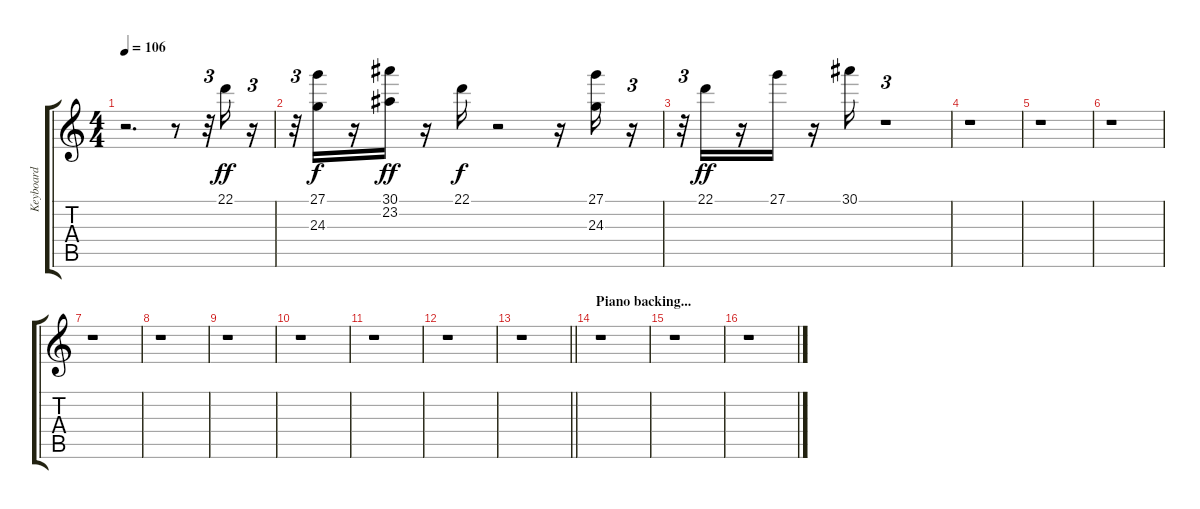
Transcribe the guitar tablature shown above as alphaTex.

\track ("Keyboard" "Keyboard") {instrument fx3crystal}
\staff {score tabs}
\tuning (E4 B3 G3 D3 A2 E2) {hide}
\ts (4 4)
\tempo 106
\clef g2
\ks c
r.2{d dy ff} r.8 r.32{tu (3 2)} 22.1.16 r.16{tu (3 2)} |
r.32{tu (3 2)} (27.1 24.3).16{dy f} r.16 (30.1 23.2).16{dy ff} r.16 22.1.16{dy f} r.2 r.16 (27.1 24.3).16 r.16{tu (3 2)} |
r.32{tu (3 2)} 22.1.16{dy ff} r.16 27.1.16 r.16 30.1.16 r.1{tu (3 2)} |
r.1 |
r.1 |
r.1 |
r.1 |
r.1 |
r.1 |
r.1 |
r.1 |
r.1 |
\barLineRight lightlight
r.1 |
\section ("" "Piano backing...")
r.1 |
r.1 |
r.1
